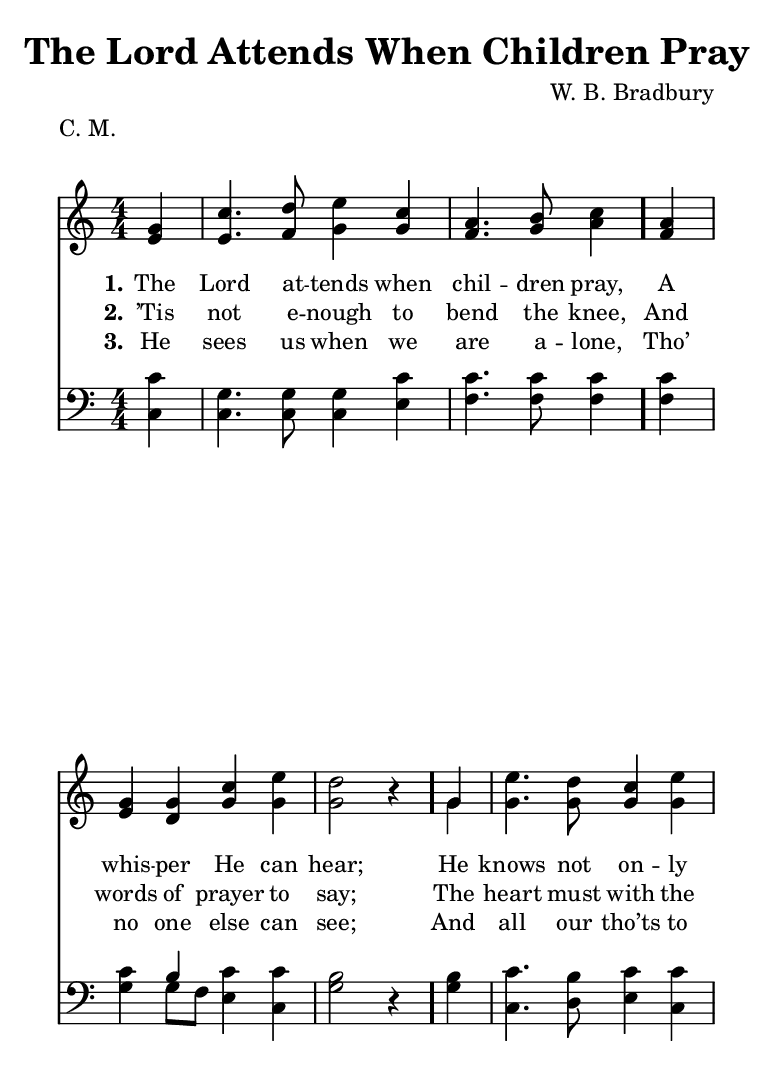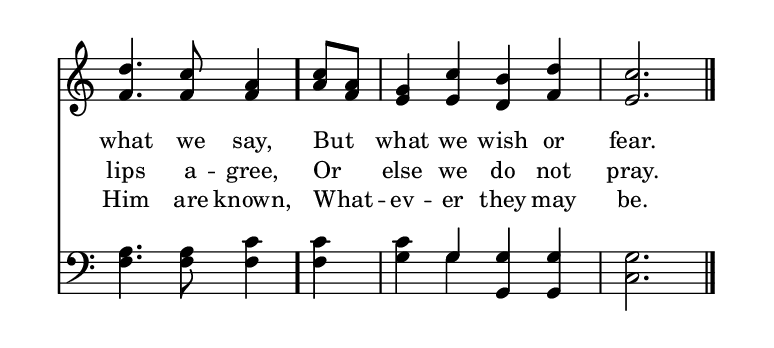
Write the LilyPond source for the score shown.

\include "common/global.ily"
\paper {
  \include "common/paper.ily"
  ragged-last-bottom = ##t
  system-system-spacing.padding = 11
}

\header{
  %children
  hymnnumber = "317"
  title = "The Lord Attends When Children Pray"
  tunename = "Brown"
  meter = "C. M."
  poet = ""
  composer = "W. B. Bradbury"
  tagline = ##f
}

global = {
  \include "common/overrides.ily"
  \override Staff.TimeSignature.style = #'numbered
  \time 4/4
  \override Score.MetronomeMark.transparent = ##t % hide all fermata changes too
  \tempo 4=80
  \key c \major
  \partial 4
  \autoBeamOff
}

notesSoprano = {
\global
\relative c'' {

  g4 | c4. d8 e4 c | a4. b8 c4
  a4 | g g c e | d2 r4
  g,4 | e'4. d8 c4 e | d4. c8 a4
  c8[ a] | g4 c b d | c2.

  \bar "|."

}
}

notesAlto = {
\global
\relative e' {

  e4 | e4. f8 g4 g | f4. g8 a4
  f4 | e d g g | g2 r4
  g4 | g4. g8 g4 g | f4. f8 f4
  a8[ f] | e4 e d f | e2.

}
}

notesTenor = {
\global
\relative a {

  c4 | g4. g8 g4 c | c4. c8 c4
  c4 | c4 b c c | b2 r4
  b4 | c4. b8 c4 c | a4. a8 c4
  c4 | c g g g | g2.

}
}

notesBass = {
\global
\relative f {

  c4 | c4. c8 c4 e | f4. f8 f4
  f4 | g g8[ f] e4 c | g'2 r4
  g4 | c,4. d8 e4 c | f4. f8 f4
  f4 | g4 g g, g | c2.

}
}

wordsA = \lyricmode {
\set stanza = "1."

The Lord at -- tends when chil -- dren pray, \bar "."
A whis -- per He can hear; \bar "."
He knows not on -- ly what we say, \bar "."
But what we wish or fear. \bar "."

}

wordsB = \lyricmode {
\set stanza = "2."

’Tis not e -- nough to bend the knee,
And words of prayer to say;
The heart must with the lips a -- gree,
Or else we do not pray.

}

wordsC = \lyricmode {
\set stanza = "3."

He sees us when we are a -- lone,
Tho’ no one else can see;
And all our tho’ts to Him are known, % original has "thot’s"
What -- ev -- er they may be.

}

\score {
  \context ChoirStaff <<
    \context Staff = upper <<
      \set Staff.autoBeaming = ##f
      \set ChoirStaff.systemStartDelimiter = #'SystemStartBar
      \set ChoirStaff.printPartCombineTexts = ##f
      \partcombine #'(2 . 11) \notesSoprano \notesAlto
      \context NullVoice = sopranos { \voiceOne << \notesSoprano >> }
      \context Lyrics = one   \lyricsto sopranos \wordsA
      \context Lyrics = two   \lyricsto sopranos \wordsB
      \context Lyrics = three \lyricsto sopranos \wordsC
    >>
    \context Staff = men <<
      \set Staff.autoBeaming = ##f
      \clef bass
      \set ChoirStaff.printPartCombineTexts = ##f
      \partcombine #'(2 . 11) \notesTenor \notesBass
    >>
  >>
  \layout {
    \include "common/layout.ily"
  }
  #(cond ((ly:get-option 'eog-midi-permitted) #{ \midi{
    \include "common/midi.ily"
  } #}))
}

\version "2.19.49"  % necessary for upgrading to future LilyPond versions.

% vi:set et ts=2 sw=2 ai nocindent syntax=lilypond:
